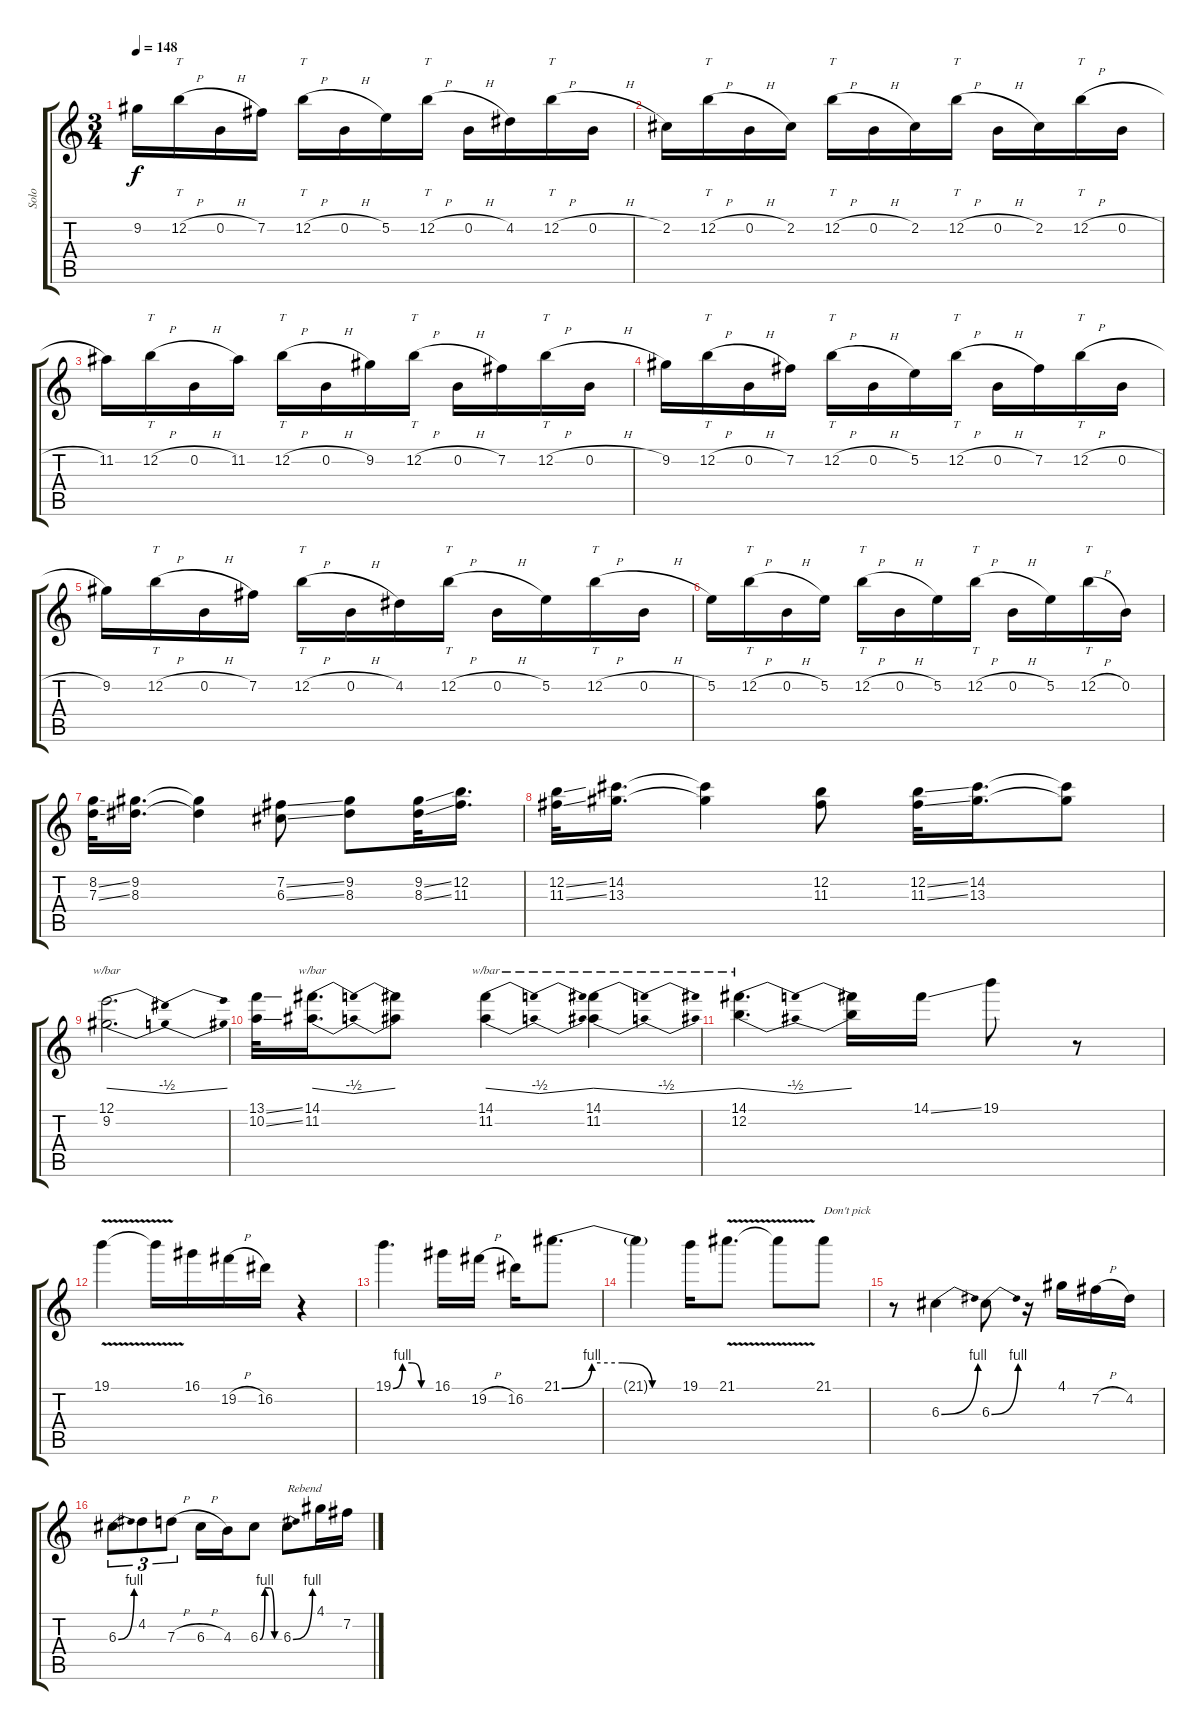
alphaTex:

\track ("Solo" "Solo") {instrument overdrivenguitar}
\staff {score tabs}
\tuning (E4 B3 G3 D3 A2 E2) {hide}
\ts (3 4)
\tempo 148
\clef g2
\ks c
9.2.16{dy f} 12.2{h}.16{tt} 0.2{h}.16 7.2.16 12.2{h}.16{tt} 0.2{h}.16 5.2.16 12.2{h}.16{tt} 0.2{h}.16 4.2.16 12.2{h}.16{tt} 0.2{h}.16 |
2.2.16 12.2{h}.16{tt} 0.2{h}.16 2.2.16 12.2{h}.16{tt} 0.2{h}.16 2.2.16 12.2{h}.16{tt} 0.2{h}.16 2.2.16 12.2{h}.16{tt} 0.2{h}.16 |
11.2.16 12.2{h}.16{tt} 0.2{h}.16 11.2.16 12.2{h}.16{tt} 0.2{h}.16 9.2.16 12.2{h}.16{tt} 0.2{h}.16 7.2.16 12.2{h}.16{tt} 0.2{h}.16 |
9.2.16 12.2{h}.16{tt} 0.2{h}.16 7.2.16 12.2{h}.16{tt} 0.2{h}.16 5.2.16 12.2{h}.16{tt} 0.2{h}.16 7.2.16 12.2{h}.16{tt} 0.2{h}.16 |
9.2.16 12.2{h}.16{tt} 0.2{h}.16 7.2.16 12.2{h}.16{tt} 0.2{h}.16 4.2.16 12.2{h}.16{tt} 0.2{h}.16 5.2.16 12.2{h}.16{tt} 0.2{h}.16 |
5.2.16 12.2{h}.16{tt} 0.2{h}.16 5.2.16 12.2{h}.16{tt} 0.2{h}.16 5.2.16 12.2{h}.16{tt} 0.2{h}.16 5.2.16 12.2{h}.16{tt} 0.2.16 |
(8.2{ss} 7.3{ss}).32 (9.2 8.3).16{d} (9.2{t} 8.3{t}).4 (7.2{ss} 6.3{ss}).8 (9.2 8.3).8 (9.2{ss} 8.3{ss}).32 (12.2 11.3).16{d} |
(12.2{ss} 11.3{ss}).32 (14.2 13.3).16{d} (14.2{t} 13.3{t}).4 (12.2 11.3).8 (12.2{ss} 11.3{ss}).32 (14.2 13.3).16{d} (14.2{t} 13.3{t}).8 |
(12.1 9.2).2{d tbe (dip default 0 0 30 -2 60 0)} |
(13.1{ss} 10.2{ss}).32 (14.1 11.2).16{d tbe (dip default 0 0 30 -2 60 0)} (14.1{t} 11.2{t}).8 (14.1 11.2).4{tbe (dip default 0 0 30 -2 60 0)} (14.1 11.2).4{tbe (dip default 0 0 30 -2 60 0)} |
(14.1 12.2).4{d tbe (dip default 0 0 30 -2 60 0)} (14.1{t} 12.2{t}).16 14.1{ss}.16 19.1.8 r.8 |
19.1{v}.4 19.1{t}.16 16.1.16 19.2{h}.16 16.2.16 r.4 |
19.1{be (custom 0 0 15 4 30 4 45 0 60 0)}.4{d} 16.1.16 19.2{h}.16 16.2.16 21.1{be (custom 0 0 15 4 30 4 45 0 60 0)}.8{d} |
21.1{t}.4 19.1.16 21.1{v}.8{d} 21.1{t}.8 21.1.8{txt "Don't pick"} |
r.8 6.3{be (bend 0 0 60 4)}.4 6.3{be (bend 0 0 60 4)}.8 r.16 4.1.16 7.2{h}.16 4.2.16 |
6.3{be (bend 0 0 60 4)}.8{tu (3 2)} 4.2.8{tu (3 2)} 7.3{h}.8{tu (3 2)} 6.3{h}.16 4.3.16 6.3{be (custom 0 0 15 4 30 4 45 0 60 0)}.8 6.3{be (bend 0 0 60 4)}.8{txt "Rebend"} 4.1.16 7.2{h}.16
